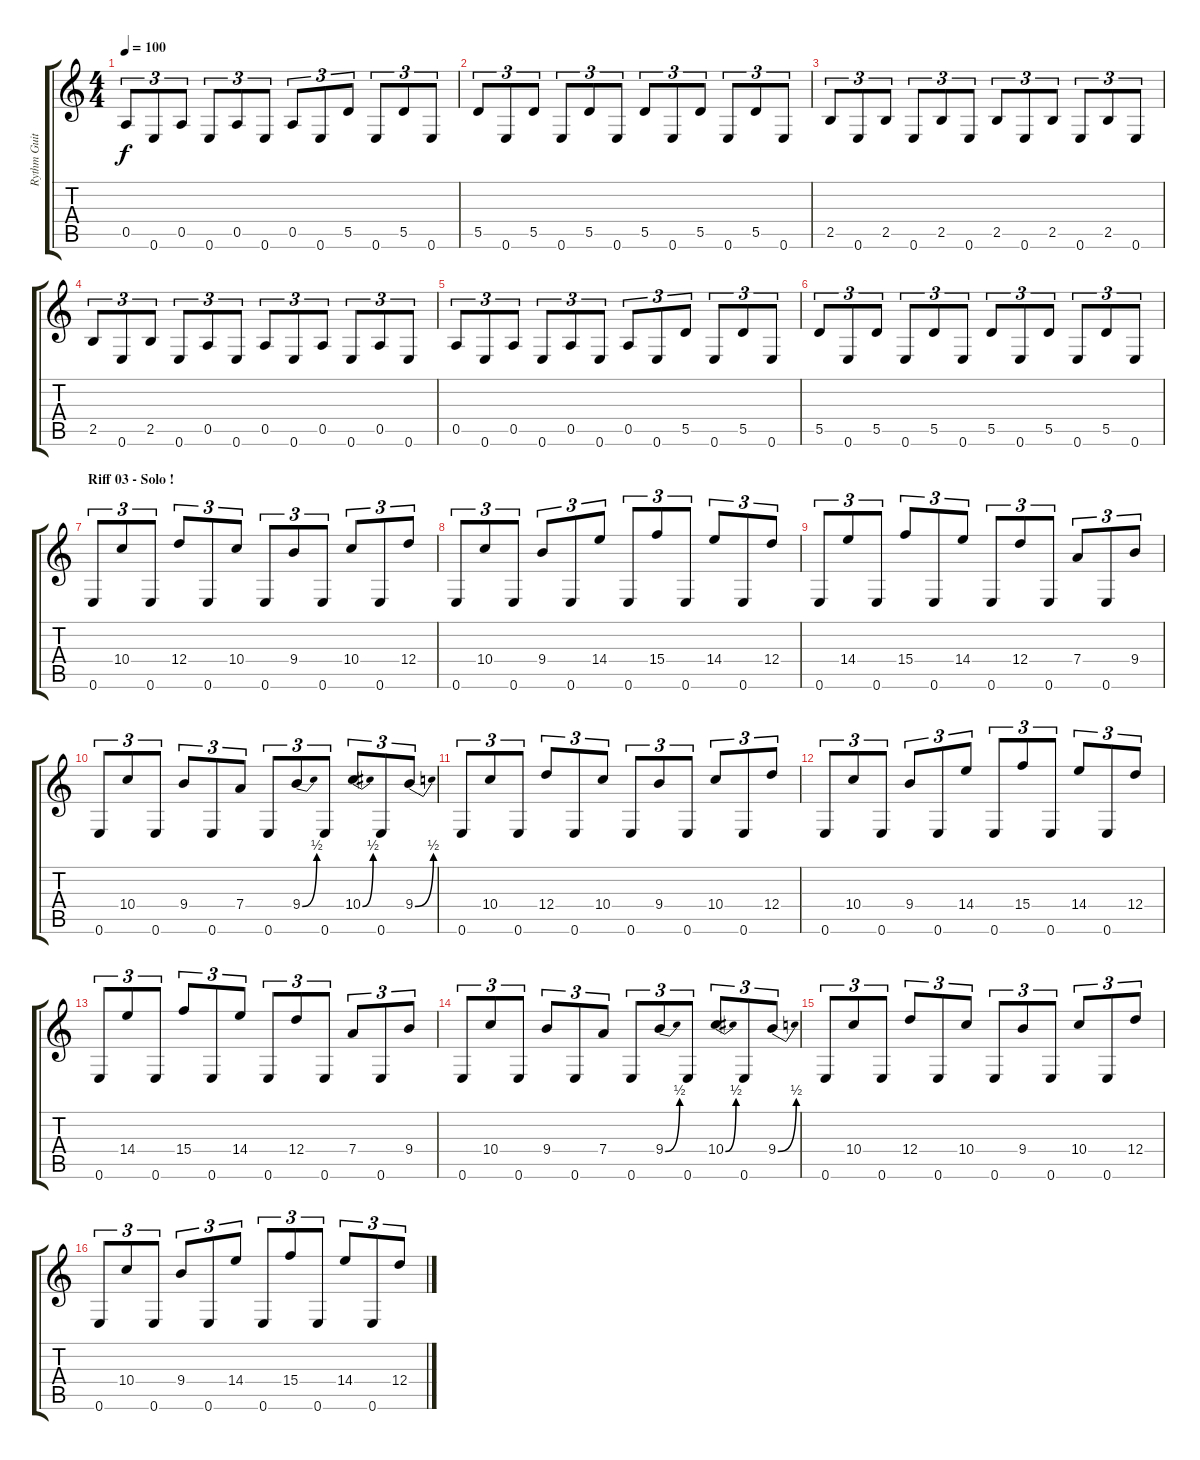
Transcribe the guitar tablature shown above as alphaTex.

\track ("Rythm Guitar" "Rythm Guit") {instrument overdrivenguitar}
\staff {score tabs}
\tuning (E4 B3 G3 D3 A2 E2) {hide}
\ts (4 4)
\tempo 100
\clef g2
\ks c
0.5.8{tu (3 2) dy f} 0.6.8{tu (3 2)} 0.5.8{tu (3 2)} 0.6.8{tu (3 2)} 0.5.8{tu (3 2)} 0.6.8{tu (3 2)} 0.5.8{tu (3 2)} 0.6.8{tu (3 2)} 5.5.8{tu (3 2)} 0.6.8{tu (3 2)} 5.5.8{tu (3 2)} 0.6.8{tu (3 2)} |
5.5.8{tu (3 2)} 0.6.8{tu (3 2)} 5.5.8{tu (3 2)} 0.6.8{tu (3 2)} 5.5.8{tu (3 2)} 0.6.8{tu (3 2)} 5.5.8{tu (3 2)} 0.6.8{tu (3 2)} 5.5.8{tu (3 2)} 0.6.8{tu (3 2)} 5.5.8{tu (3 2)} 0.6.8{tu (3 2)} |
2.5.8{tu (3 2)} 0.6.8{tu (3 2)} 2.5.8{tu (3 2)} 0.6.8{tu (3 2)} 2.5.8{tu (3 2)} 0.6.8{tu (3 2)} 2.5.8{tu (3 2)} 0.6.8{tu (3 2)} 2.5.8{tu (3 2)} 0.6.8{tu (3 2)} 2.5.8{tu (3 2)} 0.6.8{tu (3 2)} |
2.5.8{tu (3 2)} 0.6.8{tu (3 2)} 2.5.8{tu (3 2)} 0.6.8{tu (3 2)} 0.5.8{tu (3 2)} 0.6.8{tu (3 2)} 0.5.8{tu (3 2)} 0.6.8{tu (3 2)} 0.5.8{tu (3 2)} 0.6.8{tu (3 2)} 0.5.8{tu (3 2)} 0.6.8{tu (3 2)} |
0.5.8{tu (3 2)} 0.6.8{tu (3 2)} 0.5.8{tu (3 2)} 0.6.8{tu (3 2)} 0.5.8{tu (3 2)} 0.6.8{tu (3 2)} 0.5.8{tu (3 2)} 0.6.8{tu (3 2)} 5.5.8{tu (3 2)} 0.6.8{tu (3 2)} 5.5.8{tu (3 2)} 0.6.8{tu (3 2)} |
5.5.8{tu (3 2)} 0.6.8{tu (3 2)} 5.5.8{tu (3 2)} 0.6.8{tu (3 2)} 5.5.8{tu (3 2)} 0.6.8{tu (3 2)} 5.5.8{tu (3 2)} 0.6.8{tu (3 2)} 5.5.8{tu (3 2)} 0.6.8{tu (3 2)} 5.5.8{tu (3 2)} 0.6.8{tu (3 2)} |
\section ("" "Riff 03 - Solo !")
0.6.8{tu (3 2)} 10.4.8{tu (3 2)} 0.6.8{tu (3 2)} 12.4.8{tu (3 2)} 0.6.8{tu (3 2)} 10.4.8{tu (3 2)} 0.6.8{tu (3 2)} 9.4.8{tu (3 2)} 0.6.8{tu (3 2)} 10.4.8{tu (3 2)} 0.6.8{tu (3 2)} 12.4.8{tu (3 2)} |
0.6.8{tu (3 2)} 10.4.8{tu (3 2)} 0.6.8{tu (3 2)} 9.4.8{tu (3 2)} 0.6.8{tu (3 2)} 14.4.8{tu (3 2)} 0.6.8{tu (3 2)} 15.4.8{tu (3 2)} 0.6.8{tu (3 2)} 14.4.8{tu (3 2)} 0.6.8{tu (3 2)} 12.4.8{tu (3 2)} |
0.6.8{tu (3 2)} 14.4.8{tu (3 2)} 0.6.8{tu (3 2)} 15.4.8{tu (3 2)} 0.6.8{tu (3 2)} 14.4.8{tu (3 2)} 0.6.8{tu (3 2)} 12.4.8{tu (3 2)} 0.6.8{tu (3 2)} 7.4.8{tu (3 2)} 0.6.8{tu (3 2)} 9.4.8{tu (3 2)} |
0.6.8{tu (3 2)} 10.4.8{tu (3 2)} 0.6.8{tu (3 2)} 9.4.8{tu (3 2)} 0.6.8{tu (3 2)} 7.4.8{tu (3 2)} 0.6.8{tu (3 2)} 9.4{be (bend 0 0 60 2)}.8{tu (3 2)} 0.6.8{tu (3 2)} 10.4{be (bend 0 0 60 2)}.8{tu (3 2)} 0.6.8{tu (3 2)} 9.4{be (bend 0 0 60 2)}.8{tu (3 2)} |
0.6.8{tu (3 2)} 10.4.8{tu (3 2)} 0.6.8{tu (3 2)} 12.4.8{tu (3 2)} 0.6.8{tu (3 2)} 10.4.8{tu (3 2)} 0.6.8{tu (3 2)} 9.4.8{tu (3 2)} 0.6.8{tu (3 2)} 10.4.8{tu (3 2)} 0.6.8{tu (3 2)} 12.4.8{tu (3 2)} |
0.6.8{tu (3 2)} 10.4.8{tu (3 2)} 0.6.8{tu (3 2)} 9.4.8{tu (3 2)} 0.6.8{tu (3 2)} 14.4.8{tu (3 2)} 0.6.8{tu (3 2)} 15.4.8{tu (3 2)} 0.6.8{tu (3 2)} 14.4.8{tu (3 2)} 0.6.8{tu (3 2)} 12.4.8{tu (3 2)} |
0.6.8{tu (3 2)} 14.4.8{tu (3 2)} 0.6.8{tu (3 2)} 15.4.8{tu (3 2)} 0.6.8{tu (3 2)} 14.4.8{tu (3 2)} 0.6.8{tu (3 2)} 12.4.8{tu (3 2)} 0.6.8{tu (3 2)} 7.4.8{tu (3 2)} 0.6.8{tu (3 2)} 9.4.8{tu (3 2)} |
0.6.8{tu (3 2)} 10.4.8{tu (3 2)} 0.6.8{tu (3 2)} 9.4.8{tu (3 2)} 0.6.8{tu (3 2)} 7.4.8{tu (3 2)} 0.6.8{tu (3 2)} 9.4{be (bend 0 0 60 2)}.8{tu (3 2)} 0.6.8{tu (3 2)} 10.4{be (bend 0 0 60 2)}.8{tu (3 2)} 0.6.8{tu (3 2)} 9.4{be (bend 0 0 60 2)}.8{tu (3 2)} |
0.6.8{tu (3 2)} 10.4.8{tu (3 2)} 0.6.8{tu (3 2)} 12.4.8{tu (3 2)} 0.6.8{tu (3 2)} 10.4.8{tu (3 2)} 0.6.8{tu (3 2)} 9.4.8{tu (3 2)} 0.6.8{tu (3 2)} 10.4.8{tu (3 2)} 0.6.8{tu (3 2)} 12.4.8{tu (3 2)} |
0.6.8{tu (3 2)} 10.4.8{tu (3 2)} 0.6.8{tu (3 2)} 9.4.8{tu (3 2)} 0.6.8{tu (3 2)} 14.4.8{tu (3 2)} 0.6.8{tu (3 2)} 15.4.8{tu (3 2)} 0.6.8{tu (3 2)} 14.4.8{tu (3 2)} 0.6.8{tu (3 2)} 12.4.8{tu (3 2)}
